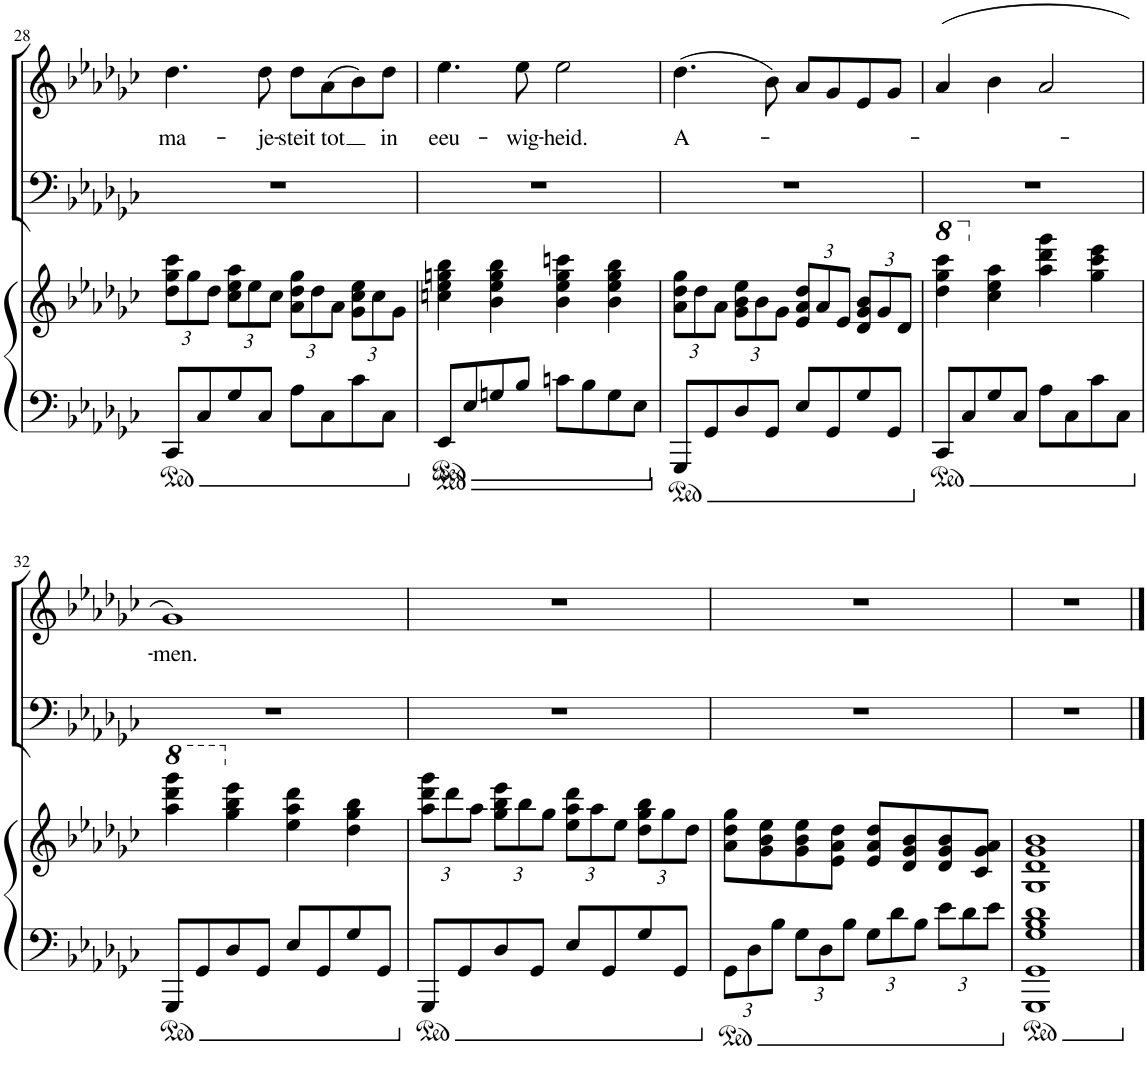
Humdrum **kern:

**kern	**kern	**kern	**kern	**text
*part3	*part3	*part2	*part1	*part1
*staff4	*staff3	*staff2	*staff1	*staff1
*I"Piano	*	*I"T B	*I"S A	*
*I'Pno	*	*	*	*
!!LO:PB:g=z
*clefF4	*clefG2	*clefF4	*clefG2	*
*k[b-e-a-d-g-c-]	*k[b-e-a-d-g-c-]	*k[b-e-a-d-g-c-]	*k[b-e-a-d-g-c-]	*
*M2/2	*M2/2	*M2/2	*M2/2	*
*met(c|)	*met(c|)	*met(c|)	*met(c|)	*
*	*Xbrackettup	*	*	*
=28	=28	=28	=28	=28
!	!	!	!	!LO:LY:b
8CC-/L	12dd-\ 12gg-\ 12ccc-\L	1r	4.dd-\	ma-
.	12gg-\	.	.	.
8C-/	.	.	.	.
.	12dd-\J	.	.	.
8G-/	12cc-\ 12ee-\ 12aa-\L	.	.	.
.	12ee-\	.	.	.
!	!	!	!	!LO:LY:b
8C-/J	.	.	8dd-\	-je-
.	12cc-\J	.	.	.
!	!	!	!	!LO:LY:b
8A-\L	12a-\ 12dd-\ 12gg-\L	.	8dd-\L	-steit
.	12dd-\	.	.	.
!	!	!	!	!LO:LY:b
8C-\	.	.	(8a-\	tot
.	12a-\J	.	.	.
8c-\	12g-\ 12cc-\ 12ee-\L	.	8b-\)	.
.	12cc-\	.	.	.
!	!	!	!	!LO:LY:b
8C-\J	.	.	8dd-\J	in
.	12g-\J	.	.	.
=29	=29	=29	=29	=29
!	!	!	!	!LO:LY:b
8EE-/L	4ccn\ 4ee-\ 4ggn\ 4bb-\	1r	4.ee-\	eeu-
8E-/	.	.	.	.
8Gn/	4b-\ 4ee-\ 4gg\ 4bb-\	.	.	.
!	!	!	!	!LO:LY:b
8B-/J	.	.	8ee-\	-wig-
!	!	!	!	!LO:LY:b
8cn\L	4b-\ 4ee-\ 4gg\ 4cccn\	.	2ee-\	-heid.
8B-\	.	.	.	.
8G\	4b-\ 4ee-\ 4gg\ 4bb-\	.	.	.
8E-\J	.	.	.	.
=30	=30	=30	=30	=30
!	!	!	!	!LO:LY:b
8GGG-/L	12a-\ 12dd-\ 12gg-\L	1r	(4.dd-\	A-
.	12dd-\	.	.	.
8GG-/	.	.	.	.
.	12a-\J	.	.	.
8D-/	12g-\ 12b-\ 12ee-\L	.	.	.
.	12b-\	.	.	.
8GG-/J	.	.	8b-\)	.
.	12g-\J	.	.	.
8E-/L	12e-/ 12a-/ 12dd-/L	.	8a-/L	.
.	12a-/	.	.	.
8GG-/	.	.	8g-/	.
.	12e-/J	.	.	.
8G-/	12d-/ 12g-/ 12b-/L	.	8e-/	.
.	12g-/	.	.	.
8GG-/J	.	.	8g-/J	.
.	12d-/J	.	.	.
=31	=31	=31	=31	=31
*	*8va	*	*	*
8CC-/L	4ddd-\ 4ggg-\ 4cccc-\	1r	(4a-/	.
8C-/	.	.	.	.
8G-/	4ccc-\ 4eee-\ 4aaa-\	.	4b-\	.
8C-/J	.	.	.	.
8A-\L	4aaa-\ 4dddd-\ 4gggg-\	.	2a-/	.
8C-\	.	.	.	.
8c-\	4ggg-\ 4cccc-\ 4eeee-\	.	.	.
8C-\J	.	.	.	.
!!LO:LB:g=z
=32	=32	=32	=32	=32
*	*X8va	*	*	*
*	*8va	*	*	*
!	!	!	!	!LO:LY:b
8GGG-/L	4aaa-\ 4dddd-\ 4gggg-\	1r	1g-)	-men.
8GG-/	.	.	.	.
8D-/	4ggg-\ 4bbb-\ 4eeee-\	.	.	.
8GG-/J	.	.	.	.
8E-/L	4eee-\ 4aaa-\ 4dddd-\	.	.	.
8GG-/	.	.	.	.
8G-/	4ddd-\ 4ggg-\ 4bbb-\	.	.	.
8GG-/J	.	.	.	.
=33	=33	=33	=33	=33
*	*X8va	*	*	*
8GGG-/L	12aa-\ 12ddd-\ 12ggg-\L	1r	1r	.
.	12ddd-\	.	.	.
8GG-/	.	.	.	.
.	12aa-\J	.	.	.
8D-/	12gg-\ 12bb-\ 12eee-\L	.	.	.
.	12bb-\	.	.	.
8GG-/J	.	.	.	.
.	12gg-\J	.	.	.
8E-/L	12ee-\ 12aa-\ 12ddd-\L	.	.	.
.	12aa-\	.	.	.
8GG-/	.	.	.	.
.	12ee-\J	.	.	.
8G-/	12dd-\ 12gg-\ 12bb-\L	.	.	.
.	12gg-\	.	.	.
8GG-/J	.	.	.	.
.	12dd-\J	.	.	.
=34	=34	=34	=34	=34
*Xbrackettup	*	*	*	*
12GG-\L	8a-\ 8dd-\ 8gg-\L	1r	1r	.
12D-\	.	.	.	.
.	8g-\ 8b-\ 8ee-\	.	.	.
12B-\J	.	.	.	.
12G-\L	8g-\ 8b-\ 8ee-\	.	.	.
12D-\	.	.	.	.
.	8e-\ 8a-\ 8dd-\J	.	.	.
12B-\J	.	.	.	.
12G-\L	8e-/ 8a-/ 8dd-/L	.	.	.
12d-\	.	.	.	.
.	8d-/ 8g-/ 8b-/	.	.	.
12B-\J	.	.	.	.
12e-\L	8d-/ 8g-/ 8b-/	.	.	.
12d-\	.	.	.	.
.	8c-/ 8g-/ 8a-/J	.	.	.
12e-\J	.	.	.	.
=35	=35	=35	=35	=35
1GGG- 1GG- 1G- 1B- 1d-	1G- 1d- 1g- 1b-	1r	1r	.
==	==	==	==	==
*-	*-	*-	*-	*-
